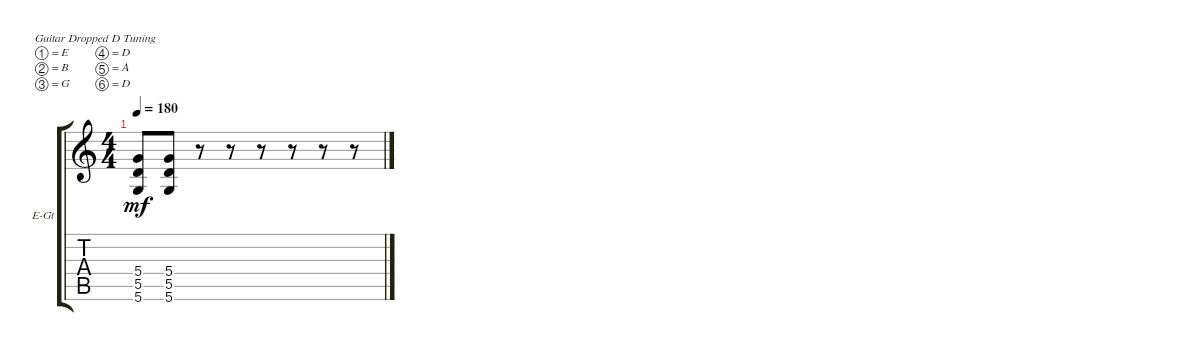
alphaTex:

\defaultSystemsLayout 4
\bracketExtendMode groupsimilarinstruments
\firstSystemTrackNameOrientation horizontal
\otherSystemsTrackNameOrientation horizontal
\track ("Electric Guitar" "E-Gt") {instrument distortionguitar}
\staff {score tabs}
\tuning (E4 B3 G3 D3 A2 D2)
\ts (4 4)
\tempo 180
\clef g2
\ks c
(5.6 5.5 5.4).8{dy mf} (5.4 5.5 5.6).8 r.8 r.8 r.8 r.8 r.8 r.8
